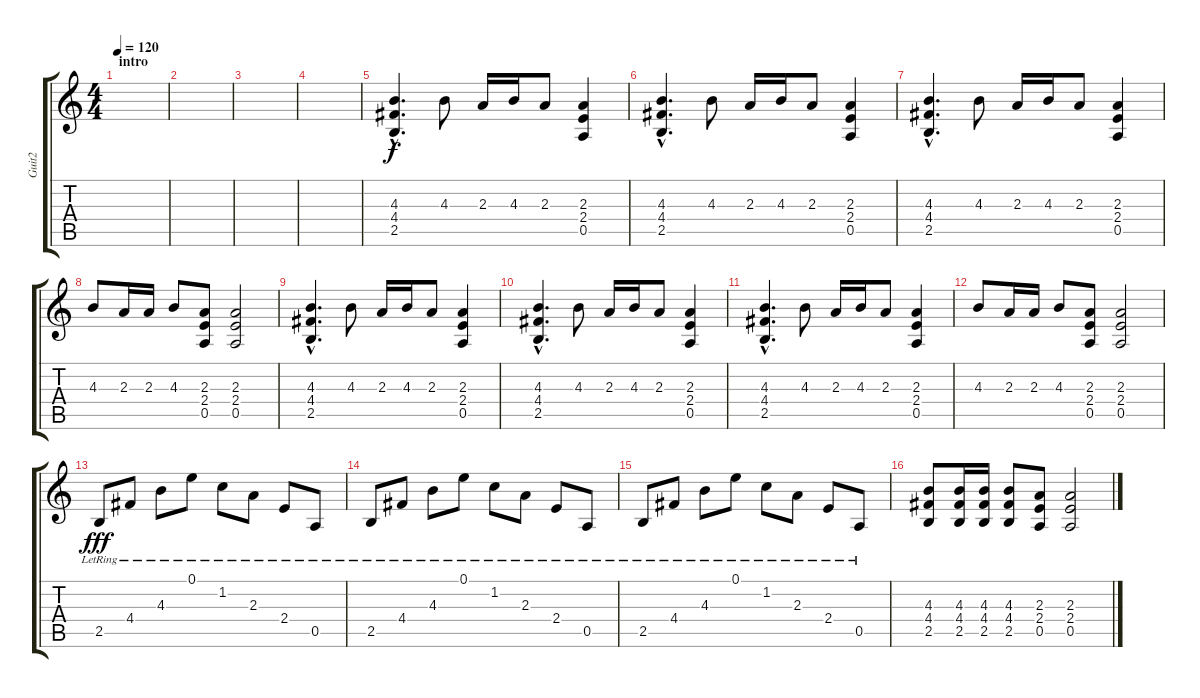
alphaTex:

\track ("Guit2" "Guit2") {instrument overdrivenguitar}
\staff {score tabs}
\tuning (E4 B3 G3 D3 A2 E2) {hide}
\ts (4 4)
\section ("" "intro")
\tempo 120
\clef g2
\ks c
|
|
|
|
(4.3{hac} 4.4{hac} 2.5{hac}).4{d} 4.3.8 2.3.16 4.3.16 2.3.8 (2.3 2.4 0.5).4 |
(4.3{hac} 4.4{hac} 2.5{hac}).4{d} 4.3.8 2.3.16 4.3.16 2.3.8 (2.3 2.4 0.5).4 |
(4.3{hac} 4.4{hac} 2.5{hac}).4{d} 4.3.8 2.3.16 4.3.16 2.3.8 (2.3 2.4 0.5).4 |
4.3.8 2.3.16 2.3.16 4.3.8 (2.3 2.4 0.5).8 (2.3 2.4 0.5).2 |
(4.3{hac} 4.4{hac} 2.5{hac}).4{d} 4.3.8 2.3.16 4.3.16 2.3.8 (2.3 2.4 0.5).4 |
(4.3{hac} 4.4{hac} 2.5{hac}).4{d} 4.3.8 2.3.16 4.3.16 2.3.8 (2.3 2.4 0.5).4 |
(4.3{hac} 4.4{hac} 2.5{hac}).4{d} 4.3.8 2.3.16 4.3.16 2.3.8 (2.3 2.4 0.5).4 |
4.3.8 2.3.16 2.3.16 4.3.8 (2.3 2.4 0.5).8 (2.3 2.4 0.5).2 |
2.5{lr}.8{dy fff instrument electricguitarclean} 4.4{lr}.8 4.3{lr}.8 0.1{lr}.8 1.2{lr}.8 2.3{lr}.8 2.4{lr}.8 0.5{lr}.8 |
2.5{lr}.8 4.4{lr}.8 4.3{lr}.8 0.1{lr}.8 1.2{lr}.8 2.3{lr}.8 2.4{lr}.8 0.5{lr}.8 |
2.5{lr}.8 4.4{lr}.8 4.3{lr}.8 0.1{lr}.8 1.2{lr}.8 2.3{lr}.8 2.4{lr}.8 0.5{lr}.8 |
(4.3 4.4 2.5).8 (4.3 4.4 2.5).16 (4.3 4.4 2.5).16 (4.3 4.4 2.5).8 (2.3 2.4 0.5).8 (2.3 2.4 0.5).2
